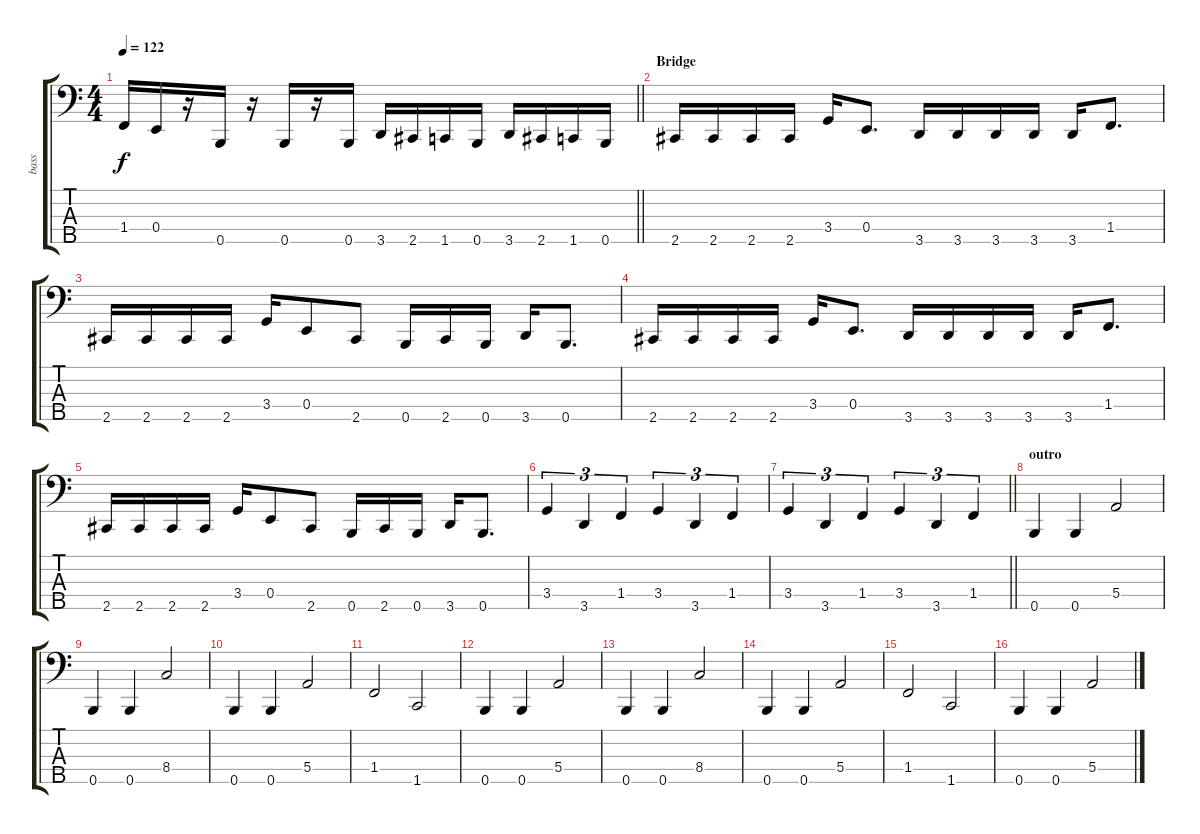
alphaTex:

\track ("bass" "bass") {instrument electricbasspick}
\staff {score tabs}
\tuning (G2 D2 A1 E1 B0) {hide}
\ts (4 4)
\tempo 122
\clef f4
\barLineRight lightlight
\ks c
1.4.16{dy f} 0.4.16 r.16 0.5.16 r.16 0.5.16 r.16 0.5.16 3.5.16 2.5.16 1.5.16 0.5.16 3.5.16 2.5.16 1.5.16 0.5.16 |
\section ("" "Bridge")
2.5.16 2.5.16 2.5.16 2.5.16 3.4.16 0.4.8{d} 3.5.16 3.5.16 3.5.16 3.5.16 3.5.16 1.4.8{d} |
2.5.16 2.5.16 2.5.16 2.5.16 3.4.16 0.4.8 2.5.8 0.5.16 2.5.16 0.5.16 3.5.16 0.5.8{d} |
2.5.16 2.5.16 2.5.16 2.5.16 3.4.16 0.4.8{d} 3.5.16 3.5.16 3.5.16 3.5.16 3.5.16 1.4.8{d} |
2.5.16 2.5.16 2.5.16 2.5.16 3.4.16 0.4.8 2.5.8 0.5.16 2.5.16 0.5.16 3.5.16 0.5.8{d} |
3.4.4{tu (3 2)} 3.5.4{tu (3 2)} 1.4.4{tu (3 2)} 3.4.4{tu (3 2)} 3.5.4{tu (3 2)} 1.4.4{tu (3 2)} |
\barLineRight lightlight
3.4.4{tu (3 2)} 3.5.4{tu (3 2)} 1.4.4{tu (3 2)} 3.4.4{tu (3 2)} 3.5.4{tu (3 2)} 1.4.4{tu (3 2)} |
\section ("" "outro")
0.5.4 0.5.4 5.4.2 |
0.5.4 0.5.4 8.4.2 |
0.5.4 0.5.4 5.4.2 |
1.4.2 1.5.2 |
0.5.4 0.5.4 5.4.2 |
0.5.4 0.5.4 8.4.2 |
0.5.4 0.5.4 5.4.2 |
1.4.2 1.5.2 |
0.5.4 0.5.4 5.4.2
